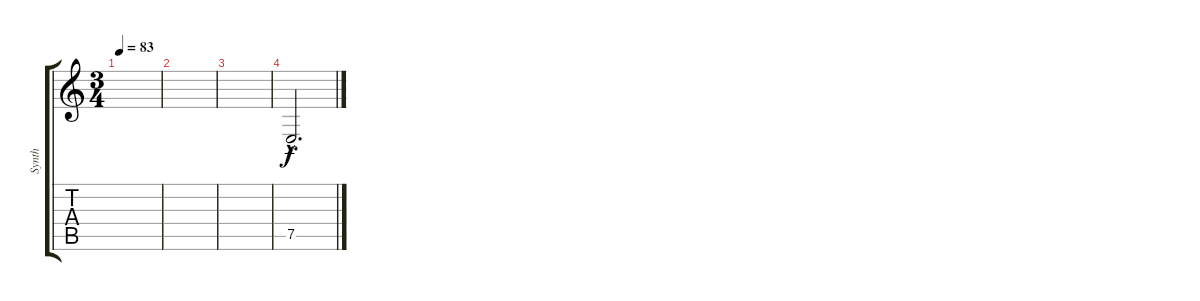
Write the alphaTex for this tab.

\track ("Synth" "Synth") {instrument steeldrums}
\staff {score tabs}
\tuning (E4 B3 G3 D3 A2 E2) {hide}
\ts (3 4)
\tempo 83
\clef g2
\ks c
|
|
|
7.5{hac}.2{d}
